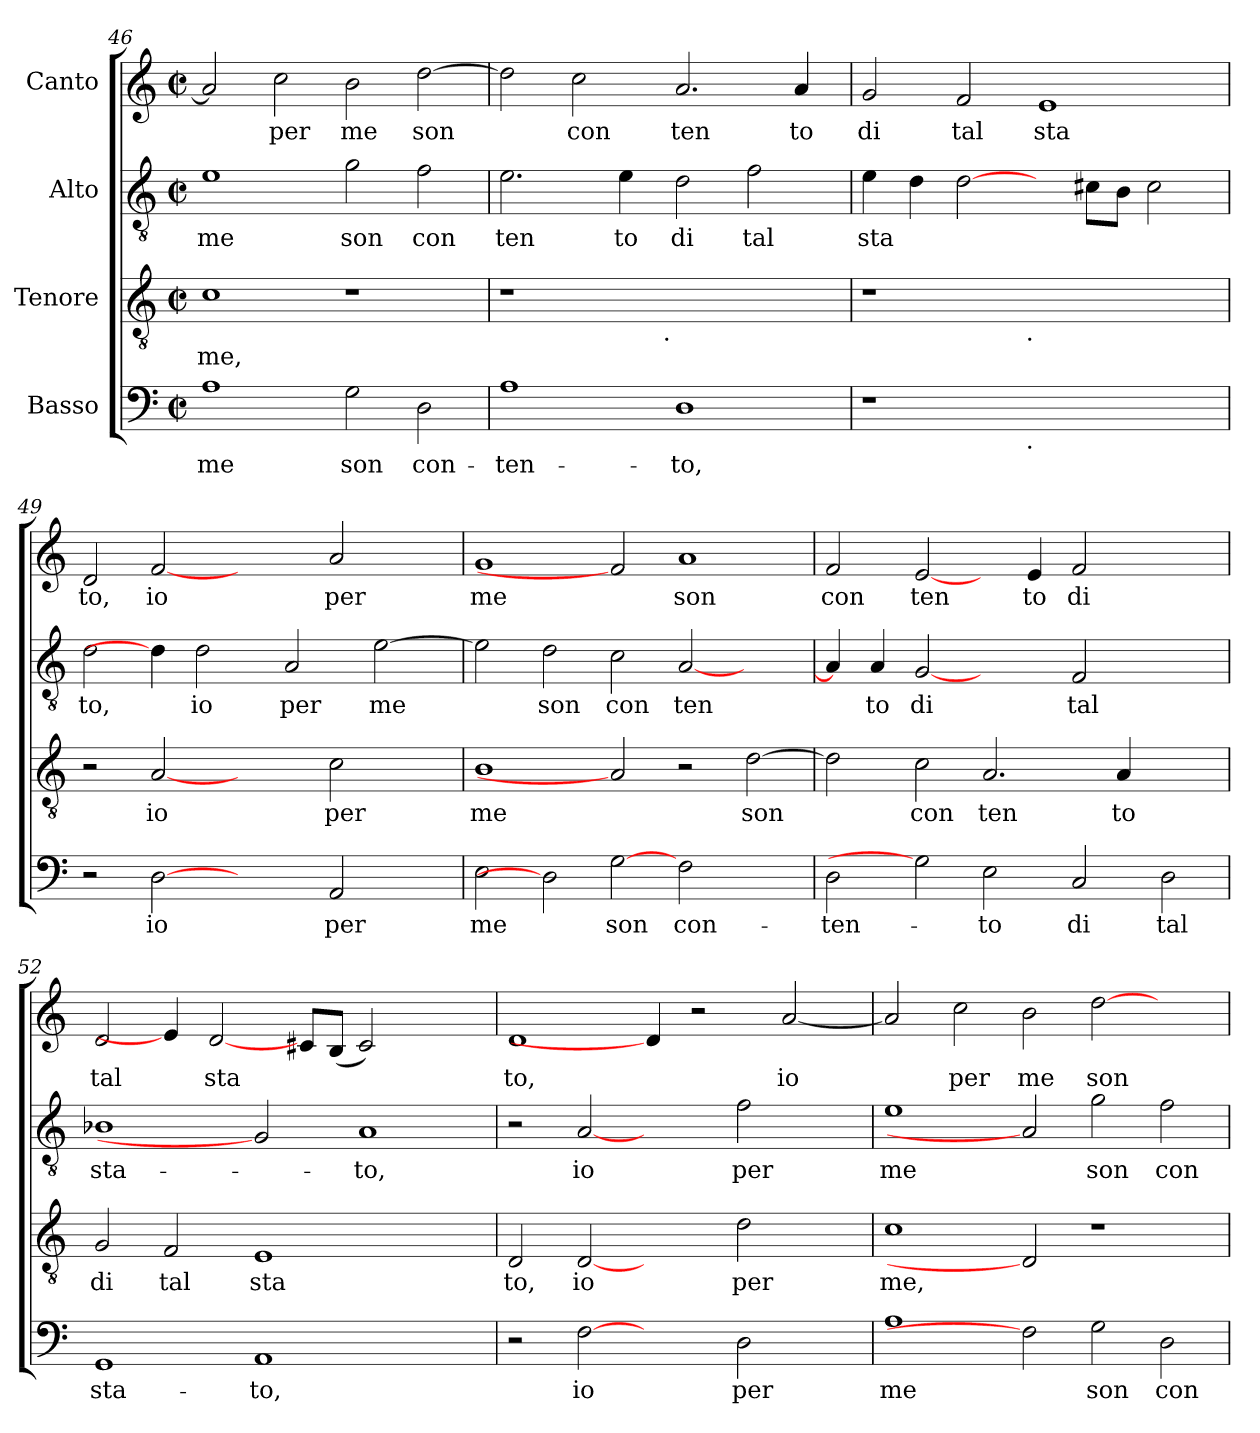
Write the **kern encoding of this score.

**kern	**text	**kern	**text	**kern	**text	**kern	**text
*part4	*part4	*part3	*part3	*part2	*part2	*part1	*part1
*staff4	*staff4	*staff3	*staff3	*staff2	*staff2	*staff1	*staff1
*I"Basso	*	*I"Tenore	*	*I"Alto	*	*I"Canto	*
*clefF4	*	*clefGv2	*	*clefGv2	*	*clefG2	*
*k[]	*	*k[]	*	*k[]	*	*k[]	*
*C:	*	*C:	*	*C:	*	*C:	*
*M2/2	*	*M2/2	*	*M2/2	*	*M2/2	*
*met(c|)	*	*met(c|)	*	*met(c|)	*	*met(c|)	*
=46	=46	=46	=46	=46	=46	=46	=46
!	!LO:LY:b:cj	!	!LO:LY:b:cj	!	!LO:LY:b:cj	!	!LO:LY:b:cj
1A	me	1c	me,	1e	me	2a/]	.
!	!	!	!	!	!	!	!LO:LY:b:cj
.	.	.	.	.	.	2cc\	per
!	!LO:LY:b:cj	!	!	!	!LO:LY:b:cj	!	!LO:LY:b:cj
2G\	son	1r	.	2g\	son	2b\	me
!	!LO:LY:b:cj	!	!	!	!LO:LY:b:cj	!	!LO:LY:b:cj
2D\	con-	.	.	2f\	con	[>2dd\	son
=47	=47	=47	=47	=47	=47	=47	=47
!	!LO:LY:b:cj	!	!	!	!LO:LY:b:cj	!	!LO:LY:b:cj
*	*	*^	*	*	*	*	*
1A	-ten-	1r	2ryy	.	2.e\	ten	2dd\]	.
!	!	!	!	!	!	!	!	!LO:LY:b:cj
.	.	.	4...ryy	.	.	.	2cc\	con
!	!	!	!	!	!	!LO:LY:b:cj	!	!
.	.	.	.	.	4e\	to	.	.
!	!	!	!LO:TX:b:t=.	!	!	!	!	!
.	.	.	1ryy	.	.	.	.	.
!	!LO:LY:b:cj	!	!	!	!	!LO:LY:b:cj	!	!LO:LY:b:cj
1D	-to,	1ryy	.	.	2d\	di	2.a/	ten
!	!	!	!	!	!	!LO:LY:b:cj	!	!
.	.	.	.	.	2f\	tal	.	.
!	!	!	!	!	!	!	!	!LO:LY:b:cj
.	.	.	.	.	.	.	4a/	to
.	.	.	32ryy	.	.	.	.	.
=48	=48	=48	=48	=48	=48	=48	=48	=48
!	!	!	!	!	!	!LO:LY:b:cj	!	!LO:LY:b:cj
*^	*	*	*	*	*	*	*	*
1r	2ryy	.	1r	2ryy	.	4e\	sta	2g/	di
!	!	!	!	!	!	!	!LO:LY:b:cj	!	!
.	.	.	.	.	.	4d\	.	.	.
!	!	!	!	!	!	!	!LO:LY:b:cj	!	!LO:LY:b:cj
.	4...ryy	.	.	4...ryy	.	[2d\	.	2f/	tal
!	!	!	!	!LO:TX:b:t=.	!	!	!	!	!
!	!LO:TX:b:t=.	!	!	!	!	!	!	!	!
.	1ryy	.	.	1ryy	.	.	.	.	.
!	!	!	!	!	!	!	!	!	!LO:LY:b:cj
1ryy	.	.	1ryy	.	.	4ryy	.	1e	sta
!	!	!	!	!	!	!	!LO:LY:b:cj	!	!
.	.	.	.	.	.	8c#\L	.	.	.
!	!	!	!	!	!	!	!LO:LY:b:cj	!	!
.	.	.	.	.	.	8B\J	.	.	.
!	!	!	!	!	!	!	!LO:LY:b:cj	!	!
.	.	.	.	.	.	2c#\	.	.	.
.	32ryy	.	.	32ryy	.	.	.	.	.
=49	=49	=49	=49	=49	=49	=49	=49	=49	=49
!	!	!	!	!	!	!	!LO:LY:b:cj	!	!LO:LY:b:cj
*v	*v	*	*	*	*	*	*	*	*
*	*	*v	*v	*	*	*	*	*
2r	.	2r	.	2d\	to,	2d/	to,
!	!LO:LY:b:cj	!	!LO:LY:b:cj	!	!	!	!LO:LY:b:cj
[2D	io	[2A	io	4d\]	.	[2f	io
!	!	!	!	!	!LO:LY:b:cj	!	!
.	.	.	.	2d\	io	.	.
2ryy	.	2ryy	.	.	.	2ryy	.
!	!	!	!	!	!LO:LY:b:cj	!	!
.	.	.	.	2A/	per	.	.
!	!LO:LY:b:cj	!	!LO:LY:b:cj	!	!	!	!LO:LY:b:cj
2AA/	per	2c\	per	.	.	2a/	per
!	!	!	!	!	!LO:LY:b:cj	!	!
.	.	.	.	[>2e\	me	.	.
4ryy	.	4ryy	.	.	.	4ryy	.
=50	=50	=50	=50	=50	=50	=50	=50
!	!LO:LY:b:cj	!	!LO:LY:b:cj	!	!LO:LY:b:cj	!	!LO:LY:b:cj
2E\	me	1B	me	2e\]	.	1g	me
!	!	!	!	!	!LO:LY:b:cj	!	!
2D]	.	.	.	2d\	son	.	.
!	!LO:LY:b:cj	!	!	!	!LO:LY:b:cj	!	!
[2G	son	2A]	.	2c\	con	2f]	.
!	!LO:LY:b:cj	!	!	!	!LO:LY:b:cj	!	!LO:LY:b:cj
2F\	con-	2r	.	[>2A/	ten	1a	son
!	!	!	!LO:LY:b:cj	!	!	!	!
2ryy	.	[>2d\	son	2ryy	.	.	.
!!LO:PB:g=z
=51	=51	=51	=51	=51	=51	=51	=51
!	!LO:LY:b:cj	!	!LO:LY:b:cj	!	!LO:LY:b:cj	!	!LO:LY:b:cj
2D\	-ten-	2d\]	.	4A/]	.	2f/	con
!	!	!	!	!	!LO:LY:b:cj	!	!
.	.	.	.	4A/	to	.	.
!	!	!	!LO:LY:b:cj	!	!LO:LY:b:cj	!	!LO:LY:b:cj
2G]	.	2c\	con	[2G	di	[2e/	ten
!	!LO:LY:b:cj	!	!LO:LY:b:cj	!	!	!	!
2E\	-to	2.A/	ten	2ryy	.	4ryy	.
!	!	!	!	!	!	!	!LO:LY:b:cj
.	.	.	.	.	.	4e/	to
!	!LO:LY:b:cj	!	!	!	!LO:LY:b:cj	!	!LO:LY:b:cj
2C/	di	.	.	2F/	tal	2f/	di
!	!	!	!LO:LY:b:cj	!	!	!	!
.	.	4A/	to	.	.	.	.
!	!LO:LY:b:cj	!	!	!	!	!	!
2D\	tal	2ryy	.	2ryy	.	2ryy	.
=52	=52	=52	=52	=52	=52	=52	=52
!	!LO:LY:b:cj	!	!LO:LY:b:cj	!	!LO:LY:b:cj	!	!LO:LY:b:cj
1GG	sta-	2G/	di	1B-	sta-	2d/	tal
!	!	!	!LO:LY:b:cj	!	!	!	!
.	.	2F/	tal	.	.	4e/]	.
!	!	!	!	!	!	!	!LO:LY:b:cj
.	.	.	.	.	.	[2d/	sta
!	!LO:LY:b:cj	!	!LO:LY:b:cj	!	!	!	!
1AA	-to,	1E	sta	2G]	.	.	.
!	!	!	!	!	!	!	!LO:LY:b:cj
.	.	.	.	.	.	8c#/L	.
!	!	!	!	!	!	!	!LO:LY:b:cj
.	.	.	.	.	.	(>8B/J	.
!	!	!	!	!	!LO:LY:b:cj	!	!LO:LY:b:cj
.	.	.	.	1A	-to,	2c#/)	.
2ryy	.	2ryy	.	.	.	2ryy	.
=53	=53	=53	=53	=53	=53	=53	=53
!	!	!	!LO:LY:b:cj	!	!	!	!LO:LY:b:cj
2r	.	2D/	to,	2r	.	1d	to,
!	!LO:LY:b:cj	!	!LO:LY:b:cj	!	!LO:LY:b:cj	!	!
[2F	io	[2D	io	[2A	io	.	.
2ryy	.	2ryy	.	2ryy	.	4d/]	.
.	.	.	.	.	.	2r	.
!	!LO:LY:b:cj	!	!LO:LY:b:cj	!	!LO:LY:b:cj	!	!
2D\	per	2d\	per	2f\	per	.	.
!	!	!	!	!	!	!	!LO:LY:b:cj
.	.	.	.	.	.	[<2a/	io
4ryy	.	4ryy	.	4ryy	.	.	.
=54	=54	=54	=54	=54	=54	=54	=54
!	!LO:LY:b:cj	!	!LO:LY:b:cj	!	!LO:LY:b:cj	!	!LO:LY:b:cj
1A	me	1c	me,	1e	me	2a/]	.
!	!	!	!	!	!	!	!LO:LY:b:cj
.	.	.	.	.	.	2cc\	per
!	!	!	!	!	!	!	!LO:LY:b:cj
2F]	.	2D]	.	2A]	.	2b\	me
!	!LO:LY:b:cj	!	!	!	!LO:LY:b:cj	!	!LO:LY:b:cj
2G\	son	1r	.	2g\	son	[>2dd\	son
!	!LO:LY:b:cj	!	!	!	!LO:LY:b:cj	!	!
2D\	con-	.	.	2f\	con-	2ryy	.
=	=	=	=	=	=	=	=
*-	*-	*-	*-	*-	*-	*-	*-
